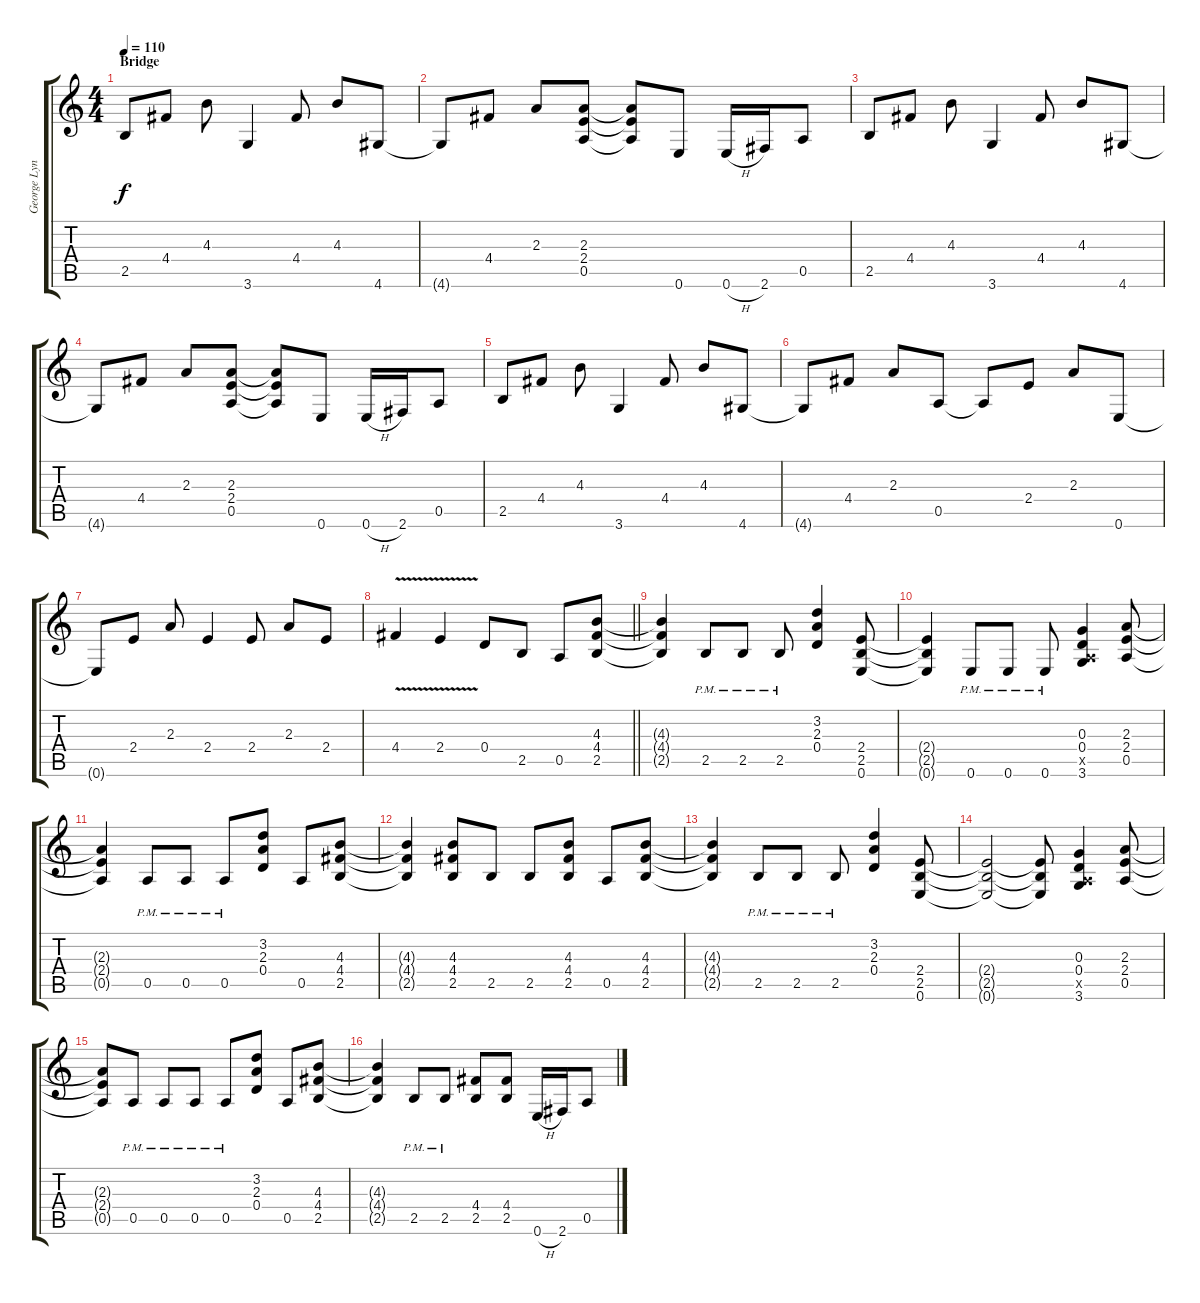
\track ("George Lynch Rhythym" "George Lyn") {instrument distortionguitar}
\staff {score tabs}
\tuning (E4 B3 G3 D3 A2 E2) {hide}
\ts (4 4)
\section ("" "Bridge")
\tempo 110
\clef g2
\ks c
2.5{t}.8{dy f} 4.4.8 4.3.8 3.6.4 4.4.8 4.3.8 4.6.8 |
4.6{t}.8 4.4.8 2.3.8 (2.3 2.4 0.5).8 (2.3{t} 2.4{t} 0.5{t}).8 0.6.8 0.6{h}.16 2.6.16 0.5.8 |
2.5.8 4.4.8 4.3.8 3.6.4 4.4.8 4.3.8 4.6.8 |
4.6{t}.8 4.4.8 2.3.8 (2.3 2.4 0.5).8 (2.3{t} 2.4{t} 0.5{t}).8 0.6.8 0.6{h}.16 2.6.16 0.5.8 |
2.5.8 4.4.8 4.3.8 3.6.4 4.4.8 4.3.8 4.6.8 |
4.6{t}.8 4.4.8 2.3.8 0.5.8 0.5{t}.8 2.4.8 2.3.8 0.6.8 |
0.6{t}.8 2.4.8 2.3.8 2.4.4 2.4.8 2.3.8 2.4.8 |
\barLineRight lightlight
4.4{v}.4 2.4{v}.4 0.4.8 2.5.8 0.5.8 (4.3 4.4 2.5).8 |
(4.3{t} 4.4{t} 2.5{t}).4 2.5{pm}.8 2.5{pm}.8 2.5{pm}.8 (3.2 2.3 0.4).4 (2.4 2.5 0.6).8 |
(2.4{t} 2.5{t} 0.6{t}).4 0.6{pm}.8 0.6{pm}.8 0.6{pm}.8 (0.3 0.4 0.5{x} 3.6).4 (2.3 2.4 0.5).8 |
(2.3{t} 2.4{t} 0.5{t}).4 0.5{pm}.8 0.5{pm}.8 0.5{pm}.8 (3.2 2.3 0.4).8 0.5.8 (4.3 4.4 2.5).8 |
(4.3{t} 4.4{t} 2.5{t}).4 (4.3 4.4 2.5).8 2.5.8 2.5.8 (4.3 4.4 2.5).8 0.5.8 (4.3 4.4 2.5).8 |
(4.3{t} 4.4{t} 2.5{t}).4 2.5{pm}.8 2.5{pm}.8 2.5{pm}.8 (3.2 2.3 0.4).4 (2.4 2.5 0.6).8 |
(2.4{t} 2.5{t} 0.6{t}).2 (2.4{t} 2.5{t} 0.6{t}).8 (0.3 0.4 0.5{x} 3.6).4 (2.3 2.4 0.5).8 |
(2.3{t} 2.4{t} 0.5{t}).8 0.5{pm}.8 0.5{pm}.8 0.5{pm}.8 0.5{pm}.8 (3.2 2.3 0.4).8 0.5.8 (4.3 4.4 2.5).8 |
(4.3{t} 4.4{t} 2.5{t}).4 2.5{pm}.8 2.5{pm}.8 (4.4 2.5).8 (4.4 2.5).8 0.6{h}.16 2.6.16 0.5.8
